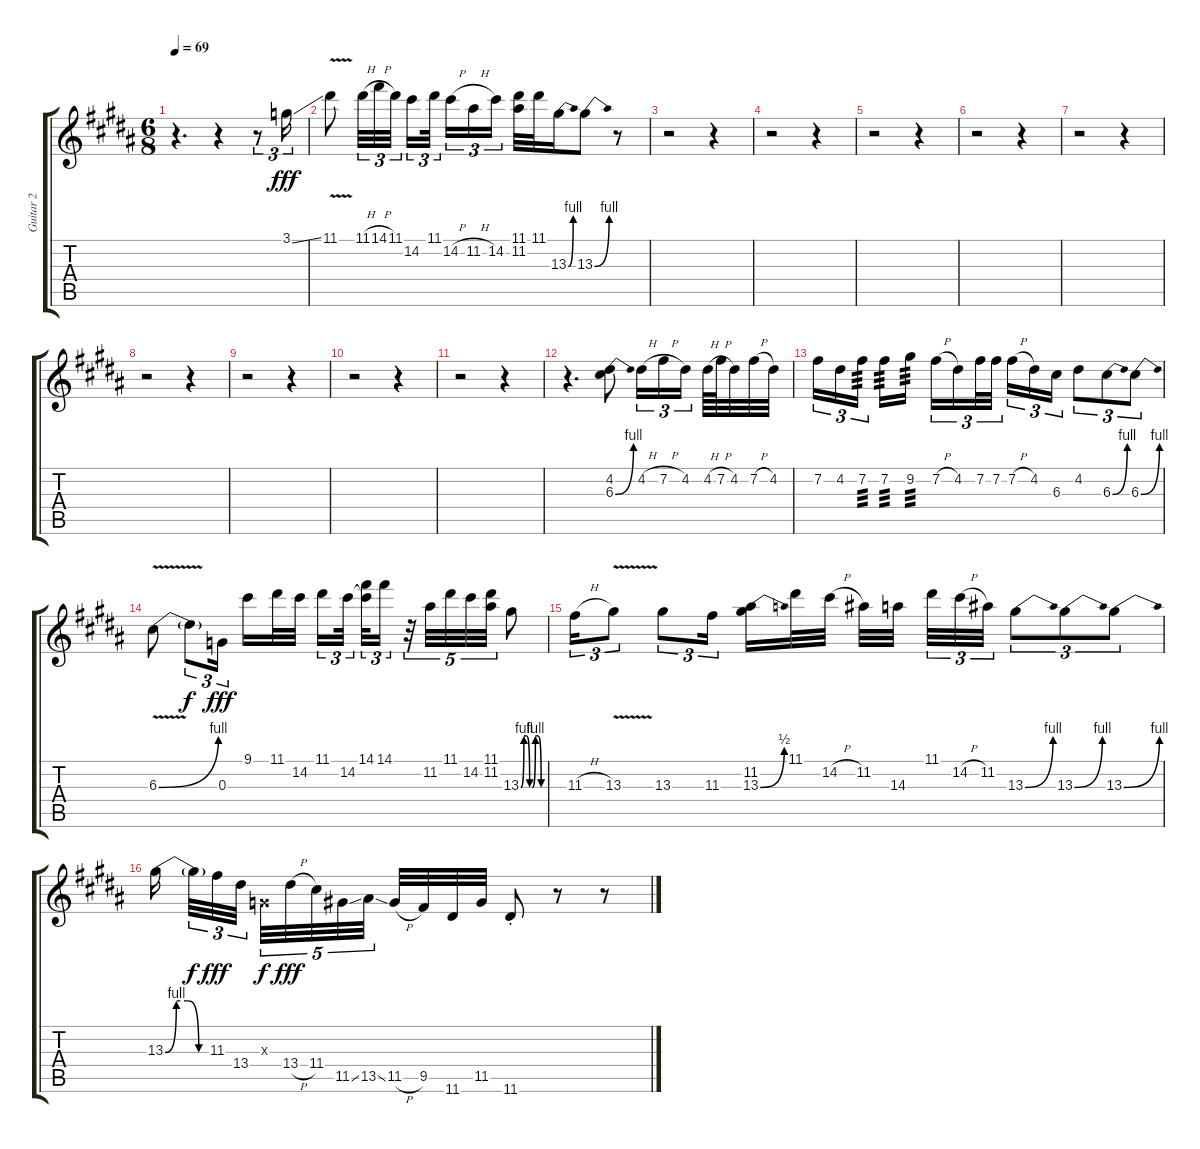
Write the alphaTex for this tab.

\track ("Guitar 2" "Guitar 2") {instrument overdrivenguitar}
\staff {score tabs}
\tuning (E4 B3 G3 D3 A2 E2) {hide}
\ts (6 8)
\tempo 69
\clef g2
\ks b
r.4{d dy fff} r.4 r.8{tu (3 2)} 3.1{ss}.16{tu (3 2)} |
11.1{v}.8 11.1{h}.32{tu (3 2)} 14.1{h}.32{tu (3 2)} 11.1.32{tu (3 2) beam splitsecondary} 14.2.16{tu (3 2)} 11.1.32{tu (3 2) beam splitsecondary} 14.2{h}.16{tu (3 2)} 11.2{h}.16{tu (3 2)} 14.2.16{tu (3 2)} (11.1 11.2).32 11.1.32 13.3{be (bend 0 0 60 4)}.16 13.3{be (bend 0 0 60 4)}.8 r.8 |
r.2 r.4 |
r.2 r.4 |
r.2 r.4 |
r.2 r.4 |
r.2 r.4 |
r.2 r.4 |
r.2 r.4 |
r.2 r.4 |
r.2 r.4 |
r.4{d} (4.2 6.3{be (bend 0 0 60 4)}).8 4.2{h}.16{tu (3 2)} 7.2{h}.16{tu (3 2)} 4.2.16{tu (3 2) beam splitsecondary} 4.2{h}.64 7.2{h}.64 4.2.32 7.2{h}.32 4.2.32 |
7.2.16{tu (3 2)} 4.2.16{tu (3 2)} 7.2.16{tu (3 2) tp 3 beam splitsecondary} 7.2.16{tp 3} 9.2.16{tp 3 beam splitsecondary} 7.2{h}.16{tu (3 2)} 4.2.16{tu (3 2)} 7.2.32{tu (3 2)} 7.2.32{tu (3 2)} 7.2{h}.16{tu (3 2)} 4.2.16{tu (3 2)} 6.3.16{tu (3 2)} 4.2.8{tu (3 2)} 6.3{be (bend 0 0 60 4)}.8{tu (3 2)} 6.3{be (bend 0 0 60 4)}.8{tu (3 2)} |
6.3{be (bend 0 0 60 4) v}.8 6.3{t}.8{tu (3 2) dy f} 0.3.16{tu (3 2) dy fff beam splitsecondary} 9.1.16 11.1.32 14.2.32 11.1.16{tu (3 2)} 14.2.32{tu (3 2) beam splitsecondary} (14.1 14.2{t}).32{tu (3 2)} 14.1.16{tu (3 2)} r.32{tu (5 4)} 11.2.32{tu (5 4)} 11.1.32{tu (5 4)} 14.2.32{tu (5 4)} (11.1 11.2).32{tu (5 4)} 13.3{be (custom 0 0 8 4 15 4 23 0 30 0 38 4 45 4 53 0 60 0)}.8 |
11.3{h}.16{tu (3 2)} 13.3{v}.8{tu (3 2)} 13.3.8{tu (3 2)} 11.3.16{tu (3 2) beam splitsecondary} (11.2 13.3{be (bend 0 0 60 2)}).16 11.1.32 14.2{h}.32 11.2.32 14.3.32{beam splitsecondary} 11.1.32{tu (3 2)} 14.2{h}.32{tu (3 2)} 11.2.32{tu (3 2)} 13.3{be (bend 0 0 60 4)}.8{tu (3 2)} 13.3{be (bend 0 0 60 4)}.8{tu (3 2)} 13.3{be (bend 0 0 60 4)}.8{tu (3 2)} |
13.3{be (custom 0 0 15 4 30 4 45 0 60 0)}.16{beam splitsecondary} 13.3{t}.32{tu (3 2) dy f} 11.3.32{tu (3 2) dy fff} 13.4.32{tu (3 2) beam splitsecondary} 0.3{x}.32{tu (5 4) dy f} 13.4{h}.32{tu (5 4) dy fff} 11.4.32{tu (5 4)} 11.5{ss}.32{tu (5 4)} 13.5{ss}.32{tu (5 4) beam splitsecondary} 11.5{h}.32 9.5.32 11.6.32 11.5.32 11.6{st}.8 r.8 r.8
